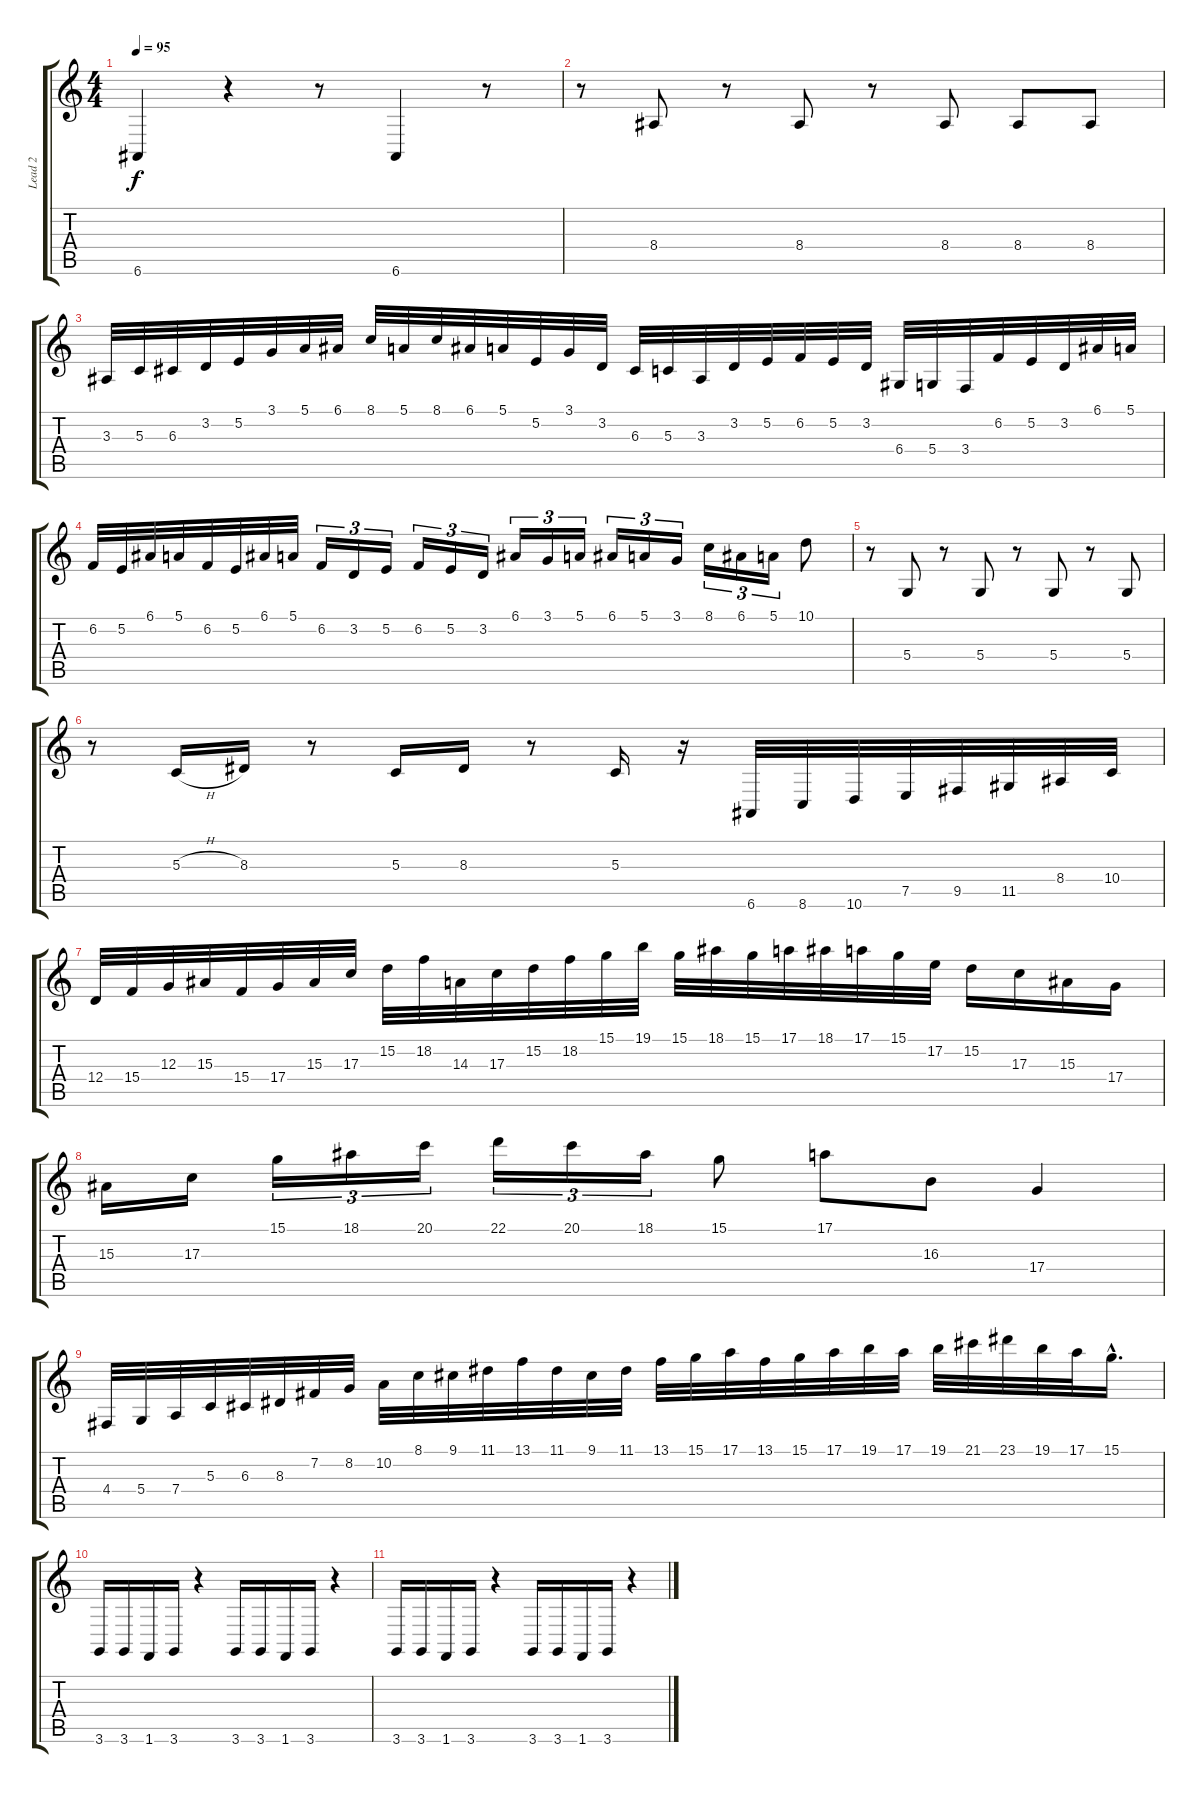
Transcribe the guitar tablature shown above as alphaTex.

\track ("Lead 2" "Lead 2") {instrument lead7fifths}
\staff {score tabs}
\tuning (E4 B3 G3 D3 A2 E2) {hide}
\ts (4 4)
\tempo 95
\clef g2
\ks c
6.6.4{dy f instrument lead7fifths} r.4 r.8 6.6.4 r.8 |
r.8 8.4.8 r.8 8.4.8 r.8 8.4.8 8.4.8 8.4.8 |
3.3.32 5.3.32 6.3.32 3.2.32 5.2.32 3.1.32 5.1.32 6.1.32 8.1.32 5.1.32 8.1.32 6.1.32 5.1.32 5.2.32 3.1.32 3.2.32 6.3.32 5.3.32 3.3.32 3.2.32 5.2.32 6.2.32 5.2.32 3.2.32 6.4.32 5.4.32 3.4.32 6.2.32 5.2.32 3.2.32 6.1.32 5.1.32 |
6.2.32 5.2.32 6.1.32 5.1.32 6.2.32 5.2.32 6.1.32 5.1.32 6.2.16{tu (3 2)} 3.2.16{tu (3 2)} 5.2.16{tu (3 2)} 6.2.16{tu (3 2)} 5.2.16{tu (3 2)} 3.2.16{tu (3 2)} 6.1.16{tu (3 2)} 3.1.16{tu (3 2)} 5.1.16{tu (3 2)} 6.1.16{tu (3 2)} 5.1.16{tu (3 2)} 3.1.16{tu (3 2)} 8.1.16{tu (3 2)} 6.1.16{tu (3 2)} 5.1.16{tu (3 2)} 10.1.8 |
r.8 5.4.8 r.8 5.4.8 r.8 5.4.8 r.8 5.4.8 |
r.8 5.3{h}.16 8.3.16 r.8 5.3.16 8.3.16 r.8 5.3.16 r.16 6.6.32 8.6.32 10.6.32 7.5.32 9.5.32 11.5.32 8.4.32 10.4.32 |
12.4.32 15.4.32 12.3.32 15.3.32 15.4.32 17.4.32 15.3.32 17.3.32 15.2.32 18.2.32 14.3.32 17.3.32 15.2.32 18.2.32 15.1.32 19.1.32 15.1.32 18.1.32 15.1.32 17.1.32 18.1.32 17.1.32 15.1.32 17.2.32 15.2.16 17.3.16 15.3.16 17.4.16 |
15.3.16 17.3.16 15.1.16{tu (3 2)} 18.1.16{tu (3 2)} 20.1.16{tu (3 2)} 22.1.16{tu (3 2)} 20.1.16{tu (3 2)} 18.1.16{tu (3 2)} 15.1.8 17.1.8 16.3.8 17.4.4 |
4.4.32 5.4.32 7.4.32 5.3.32 6.3.32 8.3.32 7.2.32 8.2.32 10.2.32 8.1.32 9.1.32 11.1.32 13.1.32 11.1.32 9.1.32 11.1.32 13.1.32 15.1.32 17.1.32 13.1.32 15.1.32 17.1.32 19.1.32 17.1.32 19.1.32 21.1.32 23.1.32 19.1.32 17.1.32 15.1{hac}.16{d} |
3.6.16 3.6.16 1.6.16 3.6.16 r.4 3.6.16 3.6.16 1.6.16 3.6.16 r.4 |
3.6.16 3.6.16 1.6.16 3.6.16 r.4 3.6.16 3.6.16 1.6.16 3.6.16 r.4
